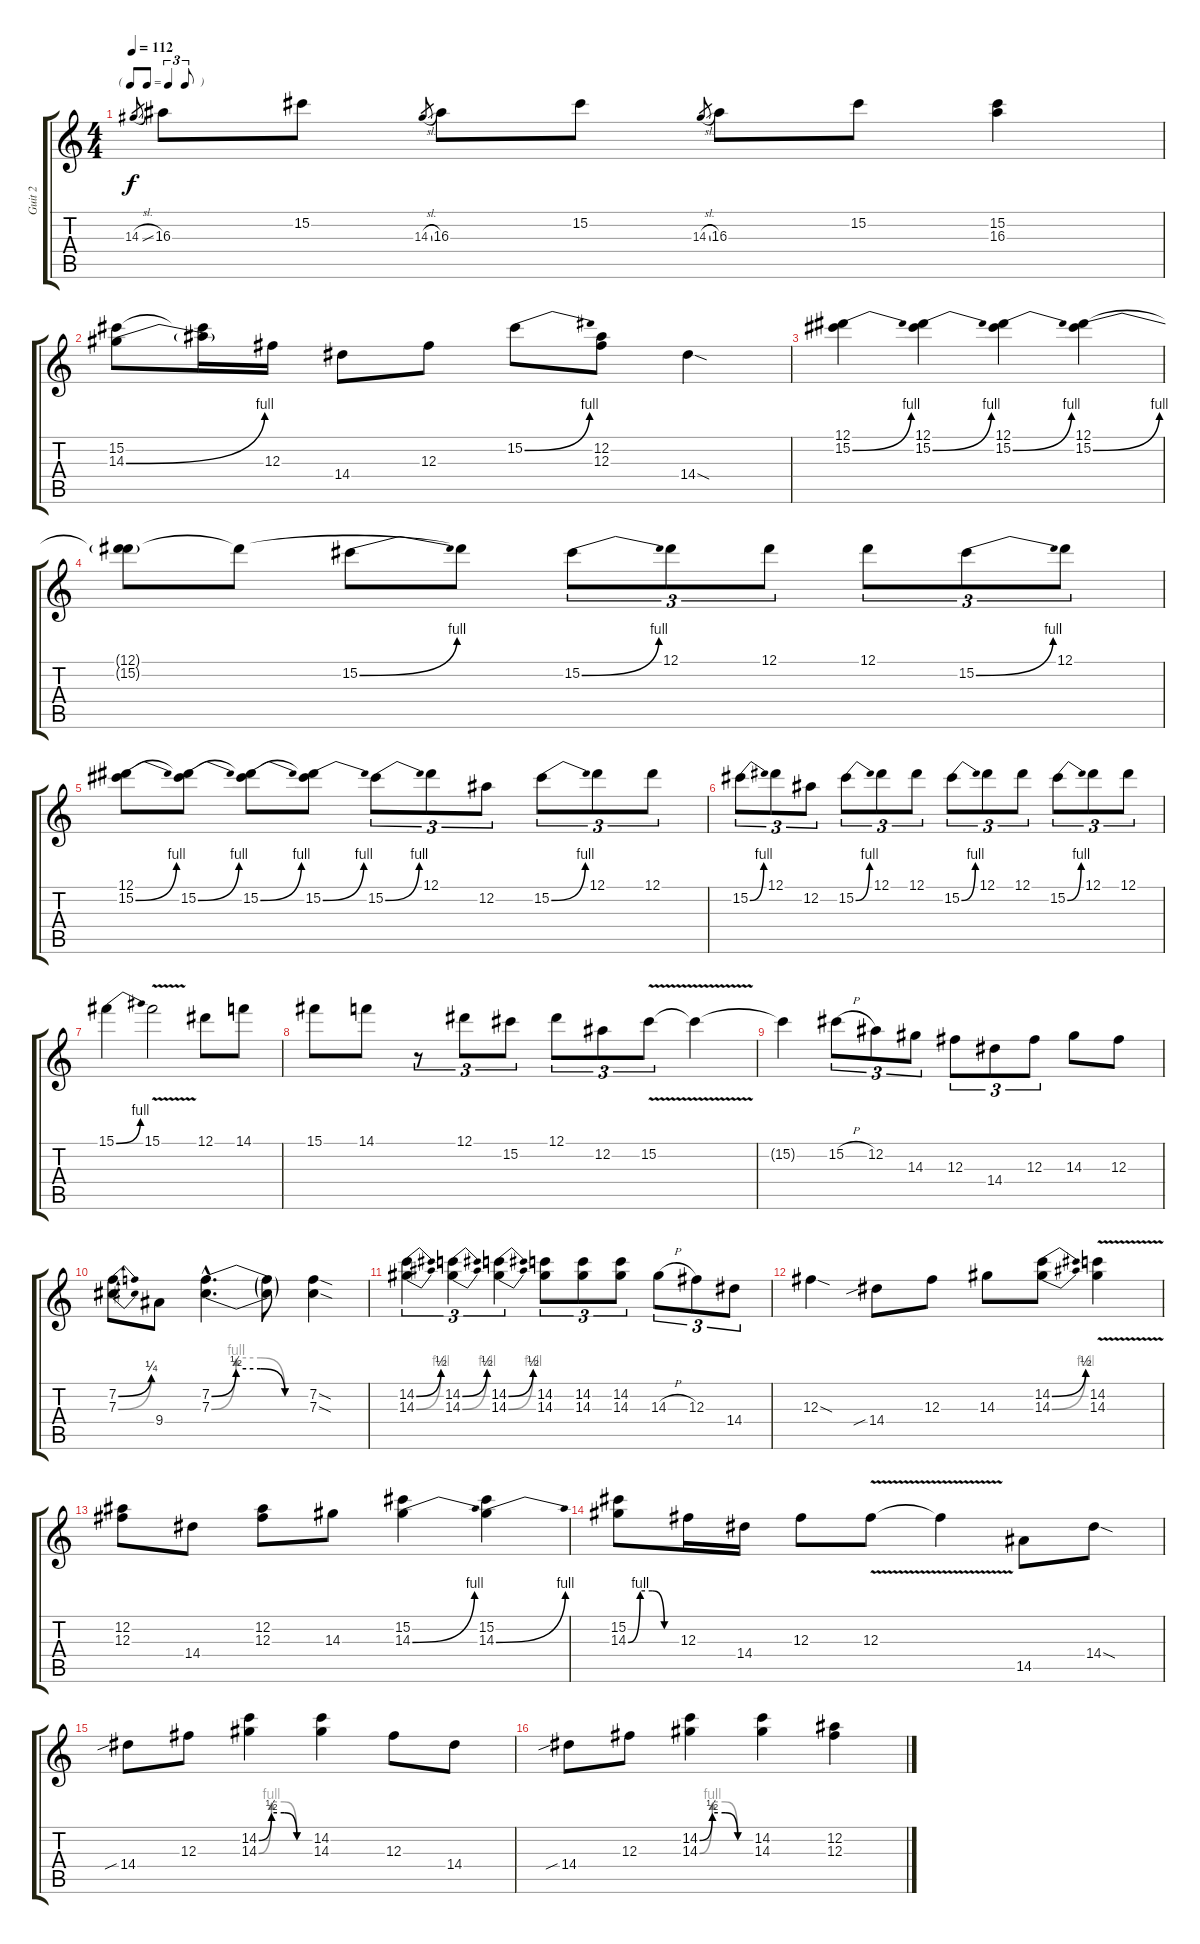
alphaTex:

\track ("Guit 2" "Guit 2") {instrument distortionguitar}
\staff {score tabs}
\tuning (Eb4 Bb3 Gb3 Db3 Ab2 Eb2) {hide}
\ts (4 4)
\tf triplet8th
\tempo 112
\clef g2
\ks c
14.3{sl}.8{gr dy f} 16.3.8 15.2.8 14.3{sl}.8{gr} 16.3.8 15.2.8 14.3{sl}.8{gr} 16.3.8 15.2.8 (15.2 16.3).4 |
(15.2 14.3{be (bend 0 0 60 4)}).8 (15.2{t} 14.3{t}).16 12.3.16 14.4.8 12.3.8 15.2{be (bend 0 0 60 4)}.8 (12.2 12.3).8 14.4{sod}.4 |
(12.1 15.2{be (bend 0 0 60 4)}).4 (12.1 15.2{be (bend 0 0 60 4)}).4 (12.1 15.2{be (bend 0 0 60 4)}).4 (12.1 15.2{be (bend 0 0 60 4)}).4 |
(12.1{t} 15.2{t}).8 12.1{t}.8 15.2{be (bend 0 0 60 4)}.8 12.1{t}.8 15.2{be (bend 0 0 60 4)}.8{tu (3 2)} 12.1.8{tu (3 2)} 12.1.8{tu (3 2)} 12.1.8{tu (3 2)} 15.2{be (bend 0 0 60 4)}.8{tu (3 2)} 12.1.8{tu (3 2)} |
(12.1 15.2{be (bend 0 0 60 4)}).8 (12.1{t} 15.2{be (bend 0 0 60 4)}).8 (12.1{t} 15.2{be (bend 0 0 60 4)}).8 (12.1{t} 15.2{be (bend 0 0 60 4)}).8 15.2{be (bend 0 0 60 4)}.8{tu (3 2)} 12.1.8{tu (3 2)} 12.2.8{tu (3 2)} 15.2{be (bend 0 0 60 4)}.8{tu (3 2)} 12.1.8{tu (3 2)} 12.1.8{tu (3 2)} |
15.2{be (bend 0 0 60 4)}.8{tu (3 2)} 12.1.8{tu (3 2)} 12.2.8{tu (3 2)} 15.2{be (bend 0 0 60 4)}.8{tu (3 2)} 12.1.8{tu (3 2)} 12.1.8{tu (3 2)} 15.2{be (bend 0 0 60 4)}.8{tu (3 2)} 12.1.8{tu (3 2)} 12.1.8{tu (3 2)} 15.2{be (bend 0 0 60 4)}.8{tu (3 2)} 12.1.8{tu (3 2)} 12.1.8{tu (3 2)} |
15.1{be (bend 0 0 60 4)}.4 15.1{v}.2 12.1.8 14.1.8 |
15.1.8 14.1.8 r.8{tu (3 2)} 12.1.8{tu (3 2)} 15.2.8{tu (3 2)} 12.1.8{tu (3 2)} 12.2.8{tu (3 2)} 15.2{v}.8{tu (3 2)} 15.2{t}.4 |
15.2{t}.4 15.2{h}.8{tu (3 2)} 12.2.8{tu (3 2)} 14.3.8{tu (3 2)} 12.3.8{tu (3 2)} 14.4.8{tu (3 2)} 12.3.8{tu (3 2)} 14.3.8 12.3.8 |
(7.2{be (bend 0 0 60 1)} 7.3{be (bend 0 0 60 1)}).8 9.4.8 (7.2{be (custom 0 0 15 2 30 2 45 0 60 0) hac} 7.3{be (custom 0 0 15 4 30 4 45 0 60 0) hac}).4{d} (7.2{t} 7.3{t}).8 (7.2{sod} 7.3{sod}).4 |
(14.2{be (bend 0 0 60 2)} 14.3{be (bend 0 0 60 4)}).4{tu (3 2)} (14.2{be (bend 0 0 60 2)} 14.3{be (bend 0 0 60 4)}).4{tu (3 2)} (14.2{be (bend 0 0 60 2)} 14.3{be (bend 0 0 60 4)}).4{tu (3 2)} (14.2 14.3).8{tu (3 2)} (14.2 14.3).8{tu (3 2)} (14.2 14.3).8{tu (3 2)} 14.3{h}.8{tu (3 2)} 12.3.8{tu (3 2)} 14.4.8{tu (3 2)} |
12.3{sod}.4 14.4{sib}.8 12.3.8 14.3.8 (14.2{be (bend 0 0 60 2)} 14.3{be (bend 0 0 60 4)}).8 (14.2{v} 14.3{v}).4 |
(12.2 12.3).8 14.4.8 (12.2 12.3).8 14.3.8 (15.2 14.3{be (bend 0 0 60 4)}).4 (15.2 14.3{be (bend 0 0 60 4)}).4 |
(15.2 14.3{be (custom 0 0 15 4 30 4 45 0 60 0)}).8 12.3.16 14.4.16 12.3.8 12.3{v}.8 12.3{t}.4 14.5.8 14.4{sod}.8 |
14.4{sib}.8 12.3.8 (14.2{be (custom 0 0 15 2 30 2 45 0 60 0)} 14.3{be (custom 0 0 15 4 30 4 45 0 60 0)}).4 (14.2 14.3).4 12.3.8 14.4.8 |
14.4{sib}.8 12.3.8 (14.2{be (custom 0 0 15 2 30 2 45 0 60 0)} 14.3{be (custom 0 0 15 4 30 4 45 0 60 0)}).4 (14.2 14.3).4 (12.2 12.3).4
